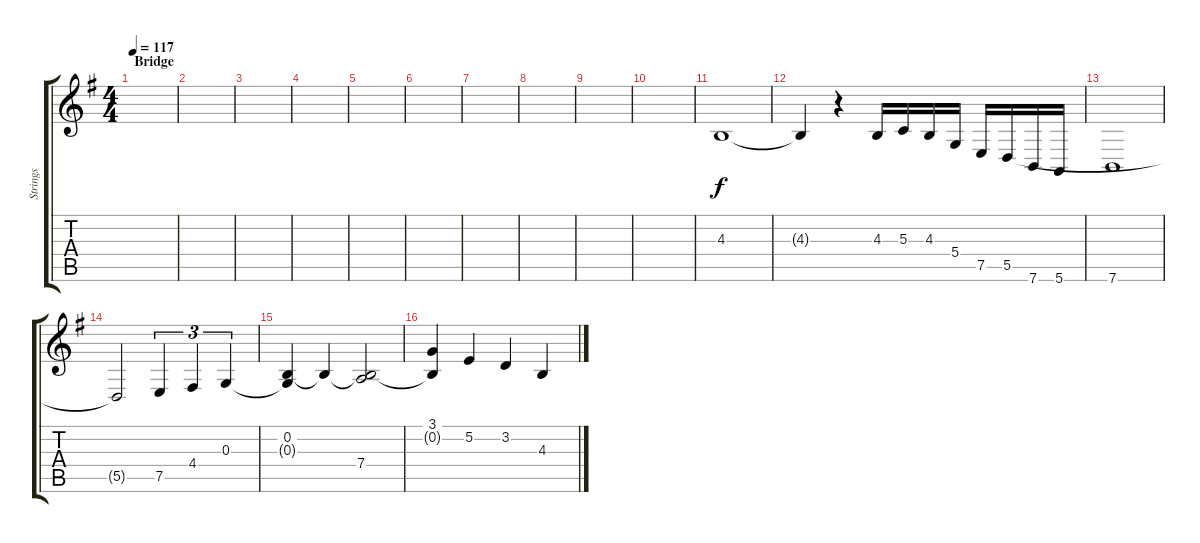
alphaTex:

\track ("Strings" "Strings") {instrument stringensemble1}
\staff {score tabs}
\tuning (E4 B3 G3 D3 A2 E2) {hide}
\ts (4 4)
\section ("" "Bridge")
\tempo 117
\clef g2
\ks g
|
|
|
|
|
|
|
|
|
|
4.3.1 |
4.3{t}.4 r.4 4.3.16 5.3.16 4.3.16 5.4.16 7.5.16 5.5.16 7.6.16 5.6.16 |
7.6.1 |
5.5{t}.2 7.5.4{tu (3 2)} 4.4.4{tu (3 2)} 0.3.4{tu (3 2)} |
(0.2 0.3{t}).4 0.2{t}.4 (0.2{t} 7.4).2 |
(3.1 0.2{t}).4 5.2.4 3.2.4 4.3.4
